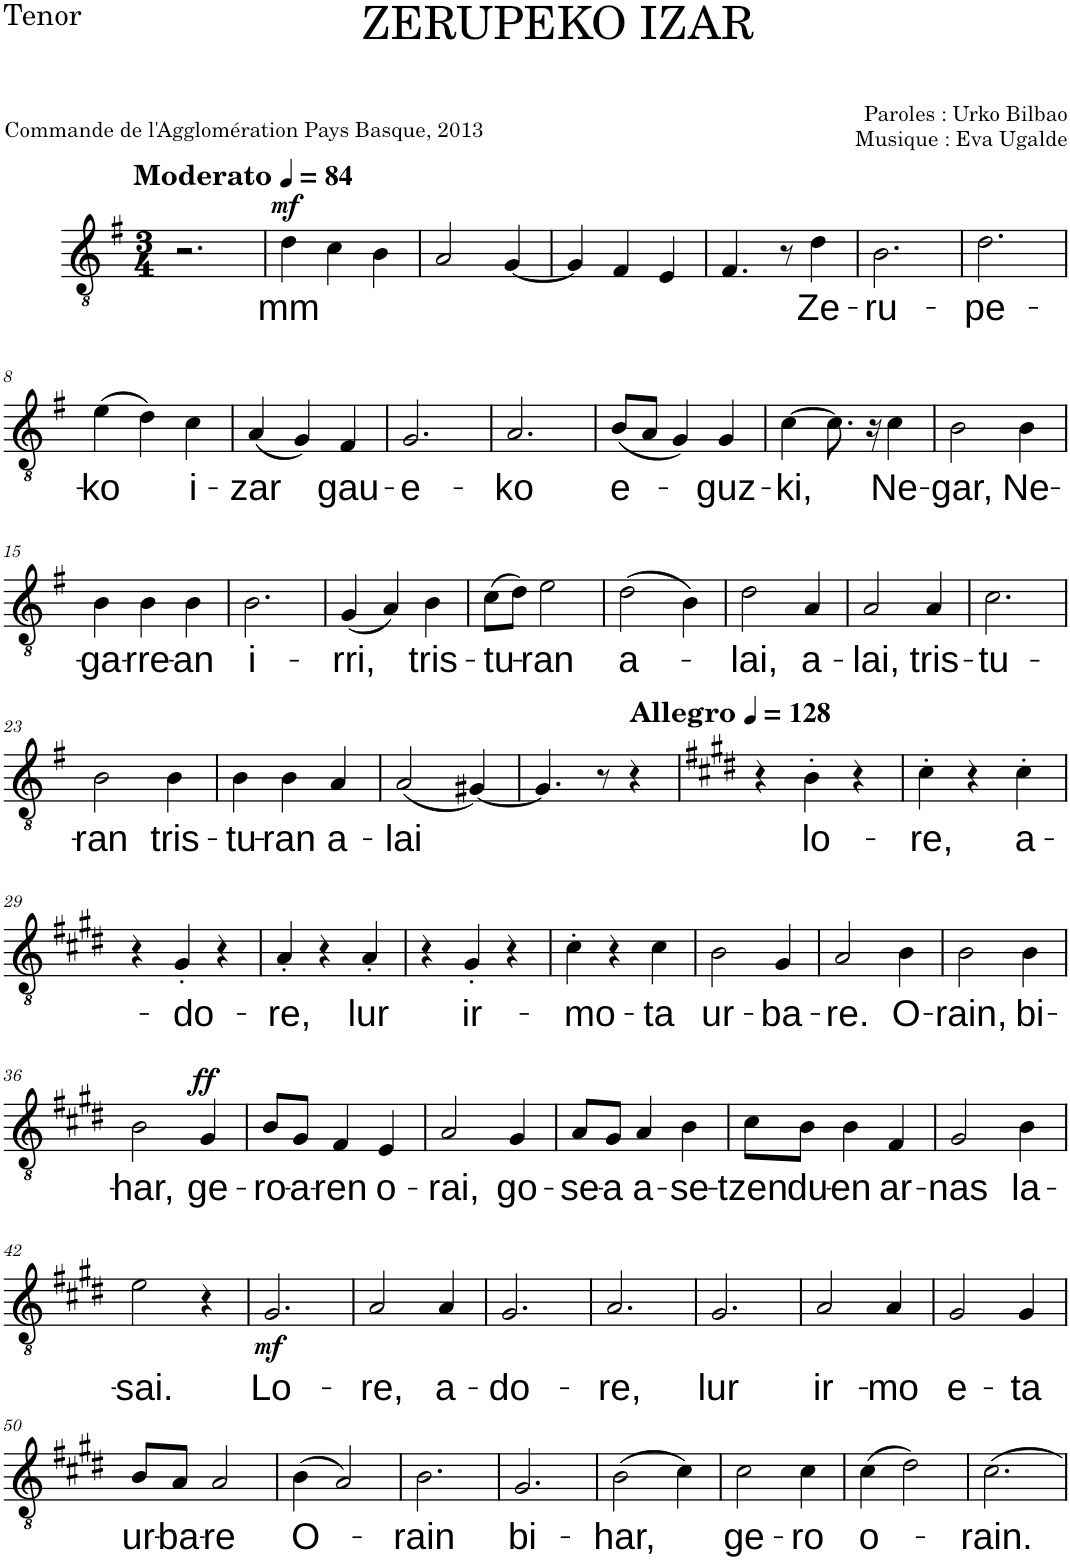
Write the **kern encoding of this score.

**kern	**text	**dynam
*part1	*part1	*part1
*staff1	*staff1	*staff1
*I"Tenor	*	*
*I'T.	*	*
*clefGv2	*	*
*k[f#]	*	*
*M3/4	*	*
*MM84	*	*
=1	=1	=1
!LO:TX:a:B:t=Moderato	!	!
2.r	.	.
=2	=2	=2
!	!LO:LY:b	!LO:DY:a
4d\	mm	mf
4c\	.	.
4B\	.	.
=3	=3	=3
2A/	.	.
[4G/	.	.
=4	=4	=4
4G/]	.	.
4F#/	.	.
4E/	.	.
=5	=5	=5
4.F#/	.	.
8r	.	.
!	!LO:LY:b	!
4d\	Ze-	.
=6	=6	=6
!	!LO:LY:b	!
2.B\	-ru-	.
=7	=7	=7
!	!LO:LY:b	!
2.d\	-pe-	.
!!LO:LB:g=z
=8	=8	=8
!	!LO:LY:b	!
(4e\	-ko	.
4d\)	.	.
!	!LO:LY:b	!
4c\	i-	.
=9	=9	=9
!	!LO:LY:b	!
(4A/	-zar	.
4G/)	.	.
!	!LO:LY:b	!
4F#/	gau-	.
=10	=10	=10
!	!LO:LY:b	!
2.G/	-e-	.
=11	=11	=11
!	!LO:LY:b	!
2.A/	-ko	.
=12	=12	=12
!	!LO:LY:b	!
(8B/L	e-	.
8A/J	.	.
4G/)	.	.
!	!LO:LY:b	!
4G/	guz-	.
=13	=13	=13
!	!LO:LY:b	!
[4c\	-ki,	.
8.c\]	.	.
16r	.	.
!	!LO:LY:b	!
4c\	Ne-	.
=14	=14	=14
!	!LO:LY:b	!
2B\	-gar,	.
!	!LO:LY:b	!
4B\	Ne-	.
!!LO:LB:g=z
=15	=15	=15
!	!LO:LY:b	!
4B\	-ga-	.
!	!LO:LY:b	!
4B\	-rre-	.
!	!LO:LY:b	!
4B\	-an	.
=16	=16	=16
!	!LO:LY:b	!
2.B\	i-	.
=17	=17	=17
!	!LO:LY:b	!
(4G/	-rri,	.
4A/)	.	.
!	!LO:LY:b	!
4B\	tris-	.
=18	=18	=18
!	!LO:LY:b	!
(8c\L	-tu-	.
8d\J)	.	.
!	!LO:LY:b	!
2e\	ran	.
=19	=19	=19
!	!LO:LY:b	!
(2d\	a-	.
4B\)	.	.
=20	=20	=20
!	!LO:LY:b	!
2d\	lai,	.
!	!LO:LY:b	!
4A/	a-	.
=21	=21	=21
!	!LO:LY:b	!
2A/	-lai,	.
!	!LO:LY:b	!
4A/	tris-	.
=22	=22	=22
!	!LO:LY:b	!
2.c\	-tu-	.
!!LO:LB:g=z
=23	=23	=23
!	!LO:LY:b	!
2B\	-ran	.
!	!LO:LY:b	!
4B\	tris-	.
=24	=24	=24
!	!LO:LY:b	!
4B\	-tu-	.
!	!LO:LY:b	!
4B\	ran	.
!	!LO:LY:b	!
4A/	a-	.
=25	=25	=25
!	!LO:LY:b	!
(2A/	-lai	.
[4G#X/)	.	.
=26	=26	=26
4.G#/]	.	.
8r	.	.
*MM128	*	*
!LO:TX:a:B:t=Allegro	!	!
4r	.	.
=27	=27	=27
*k[f#c#g#d#]	*	*
4r	.	.
!	!LO:LY:b	!
4B'\	lo-	.
4r	.	.
=28	=28	=28
!	!LO:LY:b	!
4c#'\	-re,	.
4r	.	.
!	!LO:LY:b	!
4c#'\	a-	.
!!LO:LB:g=z
=29	=29	=29
4r	.	.
!	!LO:LY:b	!
4G#'/	-do-	.
4r	.	.
=30	=30	=30
!	!LO:LY:b	!
4A'/	-re,	.
4r	.	.
!	!LO:LY:b	!
4A'/	lur	.
=31	=31	=31
4r	.	.
!	!LO:LY:b	!
4G#'/	ir-	.
4r	.	.
=32	=32	=32
!	!LO:LY:b	!
4c#'\	-mo-	.
4r	.	.
!	!LO:LY:b	!
4c#\	-ta	.
=33	=33	=33
!	!LO:LY:b	!
2B\	ur-	.
!	!LO:LY:b	!
4G#/	-ba-	.
=34	=34	=34
!	!LO:LY:b	!
2A/	-re.	.
!	!LO:LY:b	!
4B\	O-	.
=35	=35	=35
!	!LO:LY:b	!
2B\	-rain,	.
!	!LO:LY:b	!
4B\	bi-	.
!!LO:LB:g=z
=36	=36	=36
!	!LO:LY:b	!
2B\	-har,	.
!	!LO:LY:b	!LO:DY:a
4G#/	ge-	ff
=37	=37	=37
!	!LO:LY:b	!
8B/L	-ro-	.
!	!LO:LY:b	!
8G#/J	-a-	.
!	!LO:LY:b	!
4F#/	-ren	.
!	!LO:LY:b	!
4E/	o-	.
=38	=38	=38
!	!LO:LY:b	!
2A/	-rai,	.
!	!LO:LY:b	!
4G#/	go-	.
=39	=39	=39
!	!LO:LY:b	!
8A/L	-se-	.
!	!LO:LY:b	!
8G#/J	-a	.
!	!LO:LY:b	!
4A/	a-	.
!	!LO:LY:b	!
4B\	-se-	.
=40	=40	=40
!	!LO:LY:b	!
8c#\L	-tzen	.
!	!LO:LY:b	!
8B\J	du-	.
!	!LO:LY:b	!
4B\	-en	.
!	!LO:LY:b	!
4F#/	ar-	.
=41	=41	=41
!	!LO:LY:b	!
2G#/	-nas	.
!	!LO:LY:b	!
4B\	la-	.
!!LO:LB:g=z
=42	=42	=42
!	!LO:LY:b	!
2e\	-sai.	.
4r	.	.
=43	=43	=43
!	!LO:LY:b	!LO:DY:b
2.G#/	Lo-	mf
=44	=44	=44
!	!LO:LY:b	!
2A/	-re,	.
!	!LO:LY:b	!
4A/	-a-	.
=45	=45	=45
!	!LO:LY:b	!
2.G#/	-do-	.
=46	=46	=46
!	!LO:LY:b	!
2.A/	-re,	.
=47	=47	=47
!	!LO:LY:b	!
2.G#/	lur	.
=48	=48	=48
!	!LO:LY:b	!
2A/	ir-	.
!	!LO:LY:b	!
4A/	-mo	.
=49	=49	=49
!	!LO:LY:b	!
2G#/	e-	.
!	!LO:LY:b	!
4G#/	-ta	.
!!LO:LB:g=z
=50	=50	=50
!	!LO:LY:b	!
8B/L	ur-	.
!	!LO:LY:b	!
8A/J	-ba-	.
!	!LO:LY:b	!
2A/	-re	.
=51	=51	=51
!	!LO:LY:b	!
(4B\	O-	.
2A/)	.	.
=52	=52	=52
!	!LO:LY:b	!
2.B\	-rain	.
=53	=53	=53
!	!LO:LY:b	!
2.G#/	bi-	.
=54	=54	=54
!	!LO:LY:b	!
(2B\	-har,	.
4c#\)	.	.
=55	=55	=55
!	!LO:LY:b	!
2c#\	ge-	.
!	!LO:LY:b	!
4c#\	-ro	.
=56	=56	=56
!	!LO:LY:b	!
(4c#\	o-	.
2d#\)	.	.
=57	=57	=57
!	!LO:LY:b	!
2.c#\	-rain.	.
=	=	=
*-	*-	*-
